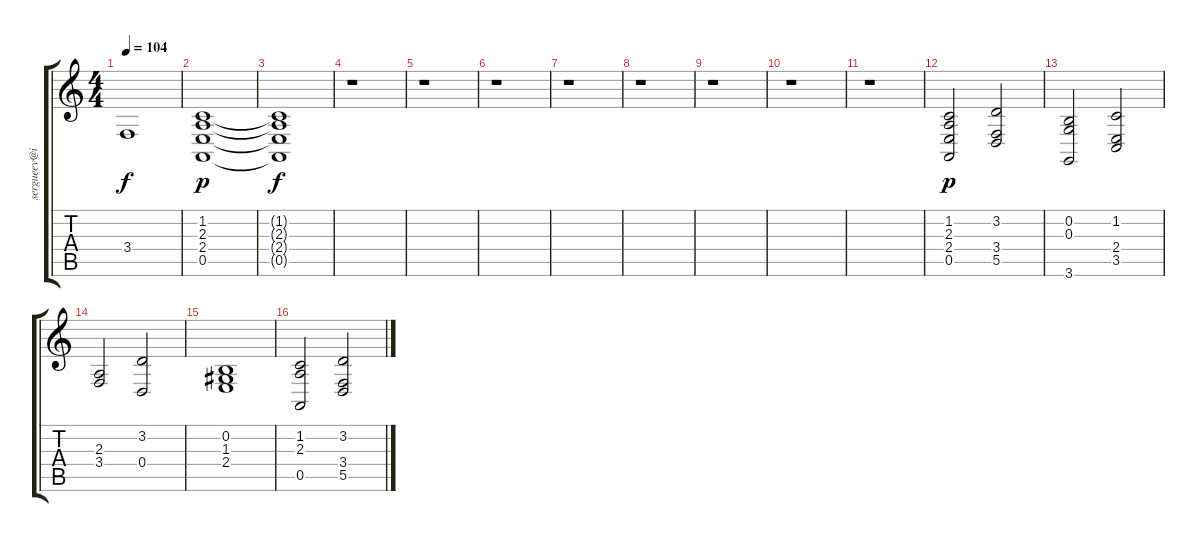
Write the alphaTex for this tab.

\track ("" "sergueev@i") {instrument synthbrass2}
\staff {score tabs}
\tuning (E4 B3 G3 D3 A2 E2) {hide}
\ts (4 4)
\tempo 104
\clef g2
\ks c
3.4{t}.1{dy f} |
(1.2 2.3 2.4 0.5).1{dy p} |
(1.2{t} 2.3{t} 2.4{t} 0.5{t}).1{dy f} |
r.1 |
r.1 |
r.1 |
r.1 |
r.1 |
r.1 |
r.1 |
r.1 |
(1.2 2.3 2.4 0.5).2{dy p} (3.2 3.4 5.5).2 |
(0.2 0.3 3.6).2 (1.2 2.4 3.5).2 |
(2.3 3.4).2 (3.2 0.4).2 |
(0.2 1.3 2.4).1 |
(1.2 2.3 0.5).2 (3.2 3.4 5.5).2
